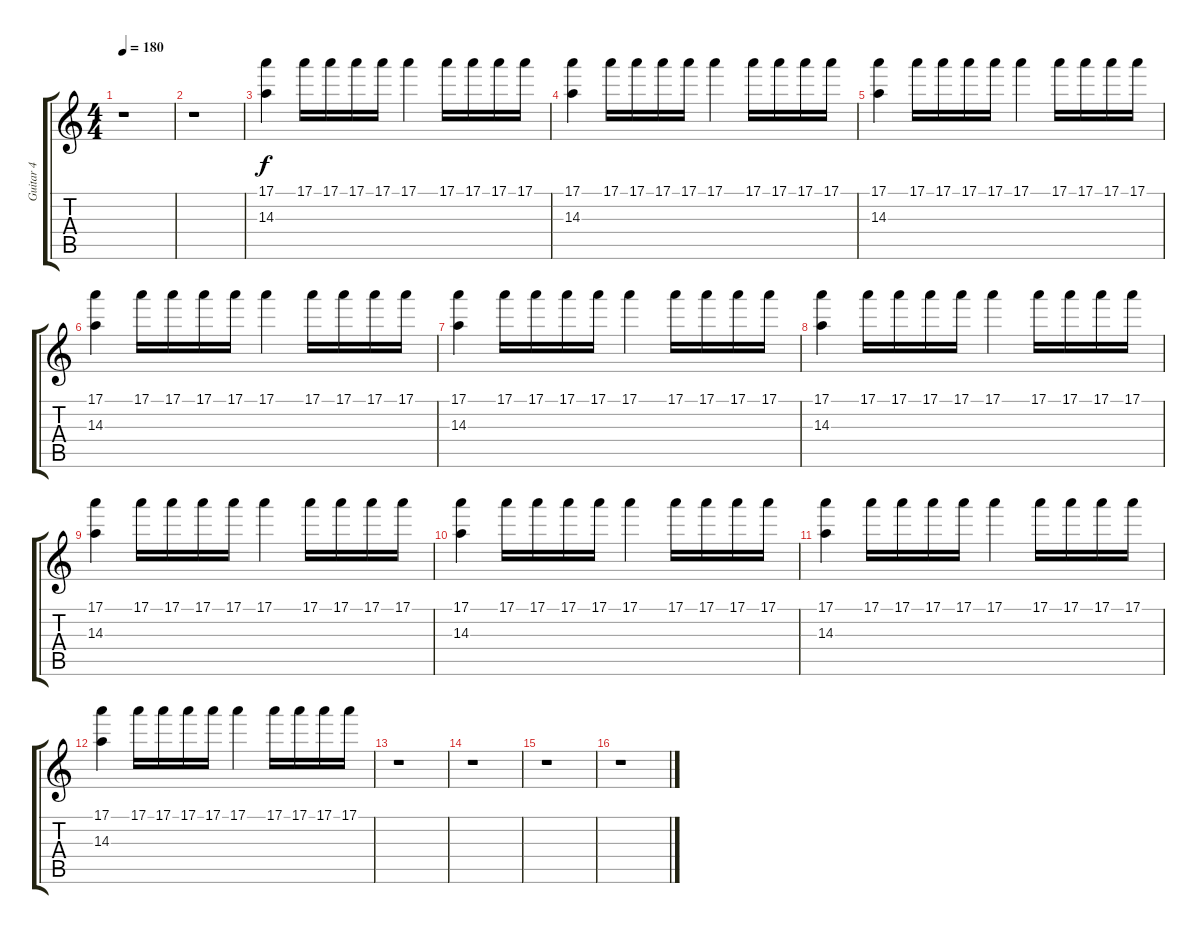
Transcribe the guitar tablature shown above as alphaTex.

\track ("Guitar 4" "Guitar 4") {instrument distortionguitar}
\staff {score tabs}
\tuning (E4 B3 G3 D3 A2 E2) {hide}
\ts (4 4)
\tempo 180
\clef g2
\ks c
r.1{dy f} |
r.1 |
(17.1 14.3).4 17.1.16 17.1.16 17.1.16 17.1.16 17.1.4 17.1.16 17.1.16 17.1.16 17.1.16 |
(17.1 14.3).4 17.1.16 17.1.16 17.1.16 17.1.16 17.1.4 17.1.16 17.1.16 17.1.16 17.1.16 |
(17.1 14.3).4 17.1.16 17.1.16 17.1.16 17.1.16 17.1.4 17.1.16 17.1.16 17.1.16 17.1.16 |
(17.1 14.3).4 17.1.16 17.1.16 17.1.16 17.1.16 17.1.4 17.1.16 17.1.16 17.1.16 17.1.16 |
(17.1 14.3).4 17.1.16 17.1.16 17.1.16 17.1.16 17.1.4 17.1.16 17.1.16 17.1.16 17.1.16 |
(17.1 14.3).4 17.1.16 17.1.16 17.1.16 17.1.16 17.1.4 17.1.16 17.1.16 17.1.16 17.1.16 |
(17.1 14.3).4 17.1.16 17.1.16 17.1.16 17.1.16 17.1.4 17.1.16 17.1.16 17.1.16 17.1.16 |
(17.1 14.3).4 17.1.16 17.1.16 17.1.16 17.1.16 17.1.4 17.1.16 17.1.16 17.1.16 17.1.16 |
(17.1 14.3).4 17.1.16 17.1.16 17.1.16 17.1.16 17.1.4 17.1.16 17.1.16 17.1.16 17.1.16 |
(17.1 14.3).4 17.1.16 17.1.16 17.1.16 17.1.16 17.1.4 17.1.16 17.1.16 17.1.16 17.1.16 |
r.1 |
r.1 |
r.1 |
r.1
